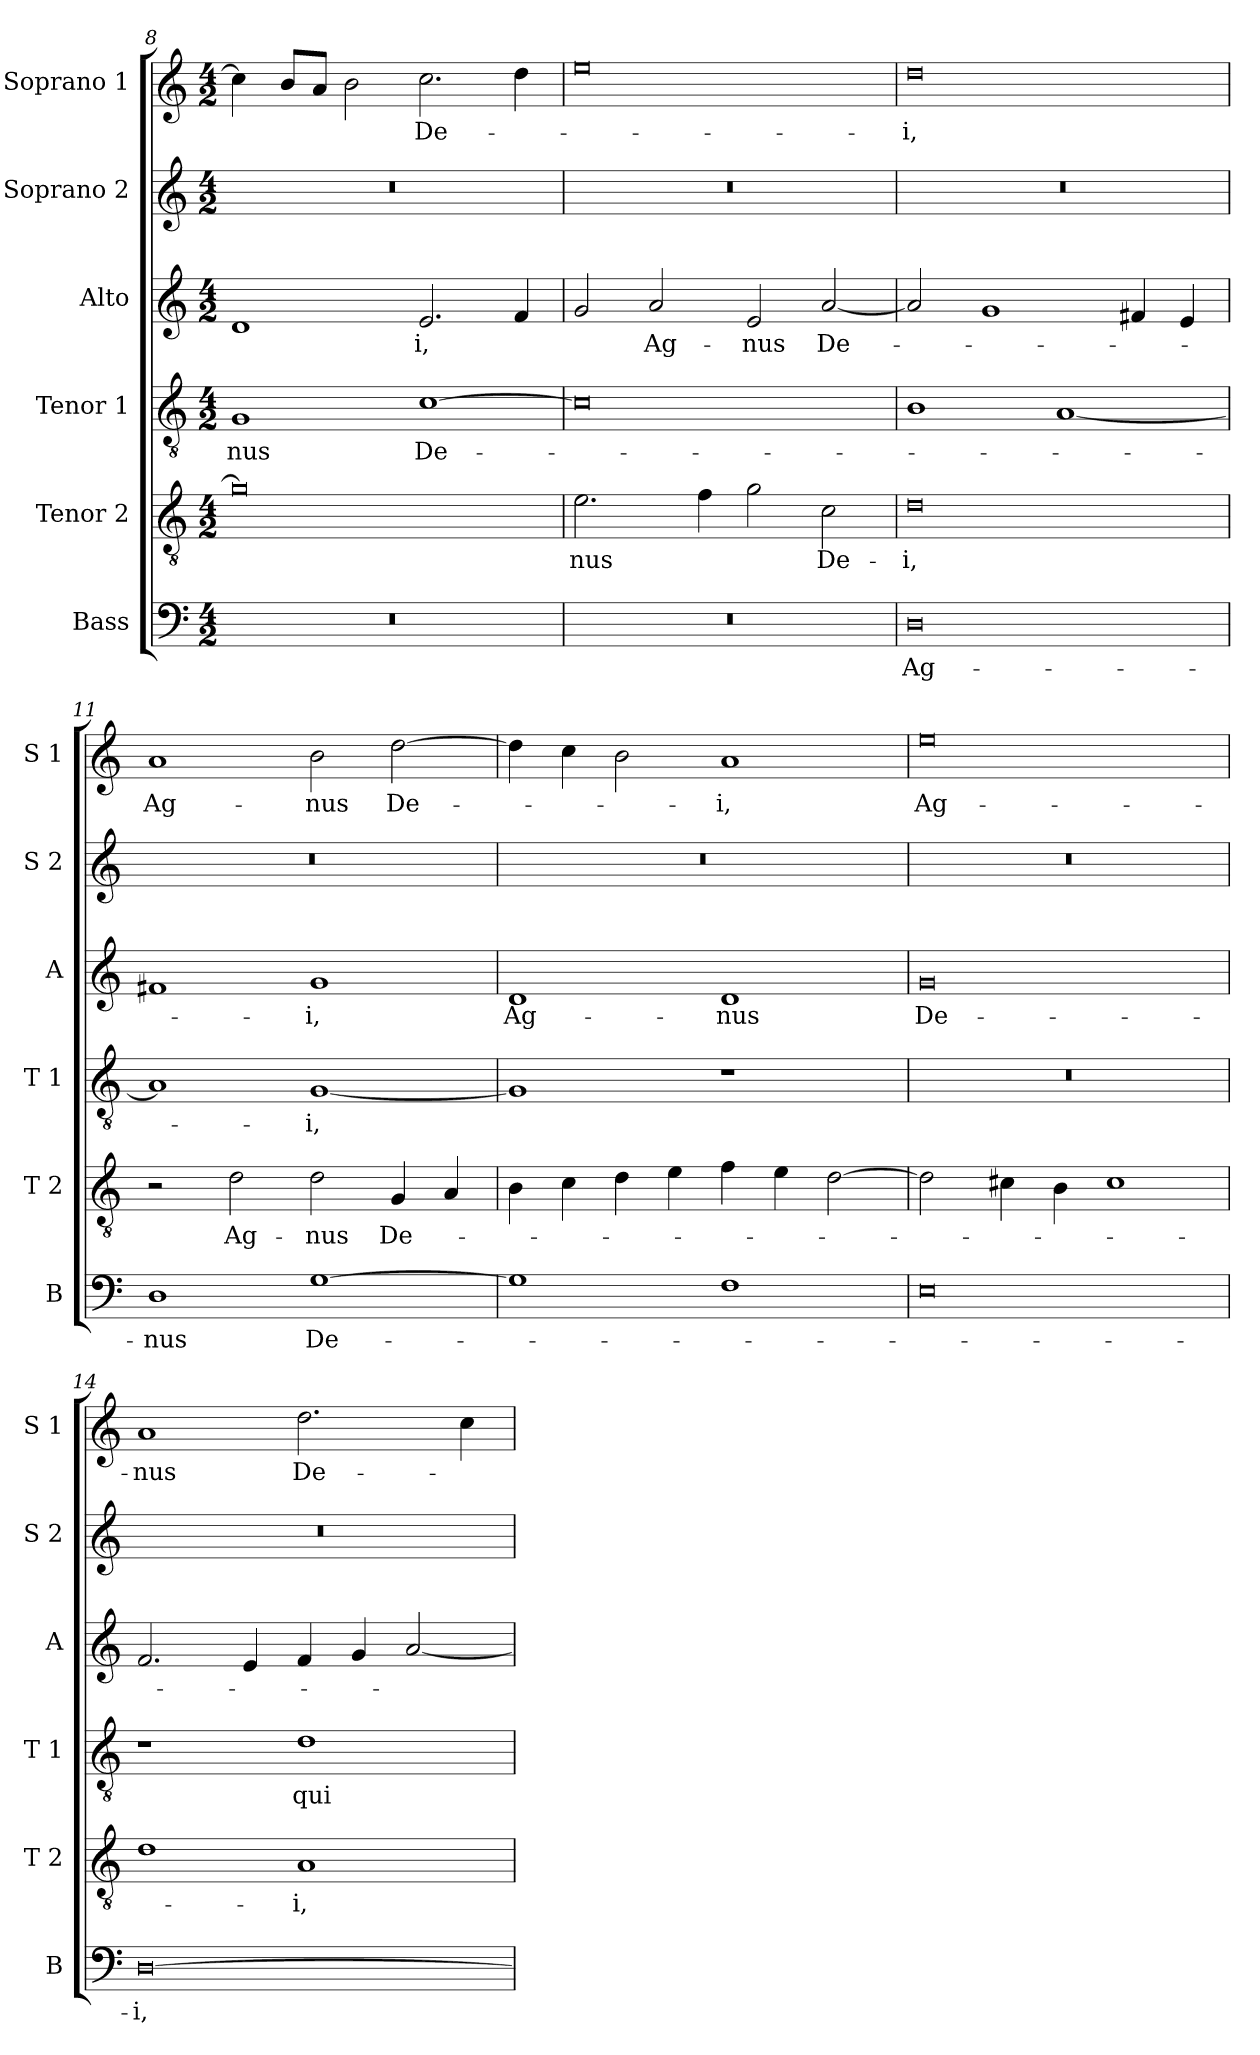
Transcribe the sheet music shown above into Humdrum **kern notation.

**kern	**text	**kern	**text	**kern	**text	**kern	**text	**kern	**kern	**text
*part6	*part6	*part5	*part5	*part4	*part4	*part3	*part3	*part2	*part1	*part1
*staff6	*staff6	*staff5	*staff5	*staff4	*staff4	*staff3	*staff3	*staff2	*staff1	*staff1
*I"Bass	*	*I"Tenor 2	*	*I"Tenor 1	*	*I"Alto	*	*I"Soprano 2	*I"Soprano 1	*
*I'B	*	*I'T 2	*	*I'T 1	*	*I'A	*	*I'S 2	*I'S 1	*
*clefF4	*	*clefGv2	*	*clefGv2	*	*clefG2	*	*clefG2	*clefG2	*
*k[]	*	*k[]	*	*k[]	*	*k[]	*	*k[]	*k[]	*
*C:	*	*C:	*	*C:	*	*C:	*	*C:	*C:	*
*M4/2	*	*M4/2	*	*M4/2	*	*M4/2	*	*M4/2	*M4/2	*
=8	=8	=8	=8	=8	=8	=8	=8	=8	=8	=8
!	!	!	!	!	!LO:LY:b	!	!	!	!	!
0r	.	0g]	.	1G	-nus	1d	.	0r	4cc\]	.
.	.	.	.	.	.	.	.	.	8b/L	.
.	.	.	.	.	.	.	.	.	8a/J	.
.	.	.	.	.	.	.	.	.	2b\	.
!	!	!	!	!	!LO:LY:b	!	!LO:LY:b	!	!	!LO:LY:b
.	.	.	.	[1c	De-	2.e/	-i,	.	2.cc\	De-
.	.	.	.	.	.	4f/	.	.	4dd\	.
=9	=9	=9	=9	=9	=9	=9	=9	=9	=9	=9
!	!	!	!LO:LY:b	!	!	!	!	!	!	!
0r	.	2.e\	-nus	0c]	.	2g/	.	0r	0ee	.
!	!	!	!	!	!	!	!LO:LY:b	!	!	!
.	.	.	.	.	.	2a/	Ag-	.	.	.
.	.	4f\	.	.	.	.	.	.	.	.
!	!	!	!	!	!	!	!LO:LY:b	!	!	!
.	.	2g\	.	.	.	2e/	-nus	.	.	.
!	!	!	!LO:LY:b	!	!	!	!LO:LY:b	!	!	!
.	.	2c\	De-	.	.	[2a/	De-	.	.	.
=10	=10	=10	=10	=10	=10	=10	=10	=10	=10	=10
!	!LO:LY:b	!	!LO:LY:b	!	!	!	!	!	!	!LO:LY:b
0D	Ag-	0d	-i,	1B	.	2a/]	.	0r	0dd	-i,
.	.	.	.	.	.	1g	.	.	.	.
.	.	.	.	[1A	.	.	.	.	.	.
.	.	.	.	.	.	4f#X/	.	.	.	.
.	.	.	.	.	.	4e/	.	.	.	.
!!LO:LB:g=z
=11	=11	=11	=11	=11	=11	=11	=11	=11	=11	=11
!	!LO:LY:b	!	!	!	!	!	!	!	!	!LO:LY:b
1D	-nus	2r	.	1A]	.	1f#X	.	0r	1a	Ag-
!	!	!	!LO:LY:b	!	!	!	!	!	!	!
.	.	2d\	Ag-	.	.	.	.	.	.	.
!	!LO:LY:b	!	!LO:LY:b	!	!LO:LY:b	!	!LO:LY:b	!	!	!LO:LY:b
[1G	De-	2d\	-nus	[1G	-i,	1g	-i,	.	2b\	-nus
!	!	!	!LO:LY:b	!	!	!	!	!	!	!LO:LY:b
.	.	4G/	De-	.	.	.	.	.	[2dd\	De-
.	.	4A/	.	.	.	.	.	.	.	.
=12	=12	=12	=12	=12	=12	=12	=12	=12	=12	=12
!	!	!	!	!	!	!	!LO:LY:b	!	!	!
1G]	.	4B\	.	1G]	.	1d	Ag-	0r	4dd\]	.
.	.	4c\	.	.	.	.	.	.	4cc\	.
.	.	4d\	.	.	.	.	.	.	2b\	.
.	.	4e\	.	.	.	.	.	.	.	.
!	!	!	!	!	!	!	!LO:LY:b	!	!	!LO:LY:b
1F	.	4f\	.	1r	.	1d	-nus	.	1a	-i,
.	.	4e\	.	.	.	.	.	.	.	.
.	.	[2d\	.	.	.	.	.	.	.	.
=13	=13	=13	=13	=13	=13	=13	=13	=13	=13	=13
!	!	!	!	!	!	!	!LO:LY:b	!	!	!LO:LY:b
0E	.	2d\]	.	0r	.	0g	De-	0r	0ee	Ag-
.	.	4c#X\	.	.	.	.	.	.	.	.
.	.	4B\	.	.	.	.	.	.	.	.
.	.	1c#	.	.	.	.	.	.	.	.
=14	=14	=14	=14	=14	=14	=14	=14	=14	=14	=14
!	!LO:LY:b	!	!	!	!	!	!	!	!	!LO:LY:b
[0D	-i,	1d	.	1r	.	2.f/	.	0r	1a	-nus
.	.	.	.	.	.	4e/	.	.	.	.
!	!	!	!LO:LY:b	!	!LO:LY:b	!	!	!	!	!LO:LY:b
.	.	1A	-i,	1d	qui	4f/	.	.	2.dd\	De-
.	.	.	.	.	.	4g/	.	.	.	.
.	.	.	.	.	.	[2a/	.	.	.	.
.	.	.	.	.	.	.	.	.	4cc\	.
=	=	=	=	=	=	=	=	=	=	=
*-	*-	*-	*-	*-	*-	*-	*-	*-	*-	*-
